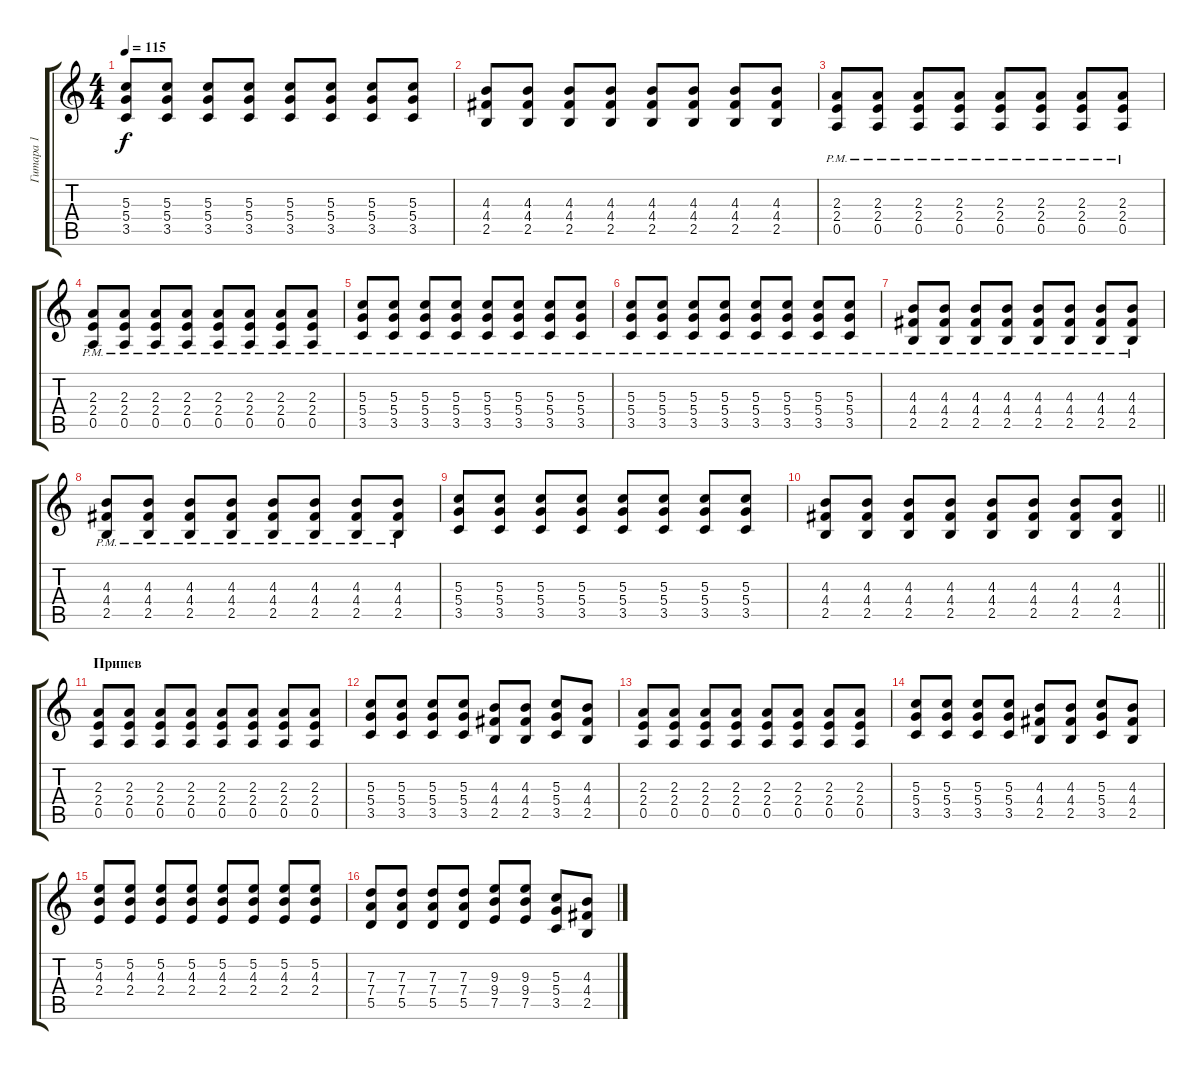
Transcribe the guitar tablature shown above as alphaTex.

\track ("Гитара 1" "Гитара 1") {instrument overdrivenguitar}
\staff {score tabs}
\tuning (E4 B3 G3 D3 A2 E2) {hide}
\ts (4 4)
\tempo 115
\clef g2
\ks c
(5.3 5.4 3.5).8{dy f} (5.3 5.4 3.5).8 (5.3 5.4 3.5).8 (5.3 5.4 3.5).8 (5.3 5.4 3.5).8 (5.3 5.4 3.5).8 (5.3 5.4 3.5).8 (5.3 5.4 3.5).8 |
(4.3 4.4 2.5).8 (4.3 4.4 2.5).8 (4.3 4.4 2.5).8 (4.3 4.4 2.5).8 (4.3 4.4 2.5).8 (4.3 4.4 2.5).8 (4.3 4.4 2.5).8 (4.3 4.4 2.5).8 |
(2.3{pm} 2.4{pm} 0.5{pm}).8 (2.3{pm} 2.4{pm} 0.5{pm}).8 (2.3{pm} 2.4{pm} 0.5{pm}).8 (2.3{pm} 2.4{pm} 0.5{pm}).8 (2.3{pm} 2.4{pm} 0.5{pm}).8 (2.3{pm} 2.4{pm} 0.5{pm}).8 (2.3{pm} 2.4{pm} 0.5{pm}).8 (2.3{pm} 2.4{pm} 0.5{pm}).8 |
(2.3{pm} 2.4{pm} 0.5{pm}).8 (2.3{pm} 2.4{pm} 0.5{pm}).8 (2.3{pm} 2.4{pm} 0.5{pm}).8 (2.3{pm} 2.4{pm} 0.5{pm}).8 (2.3{pm} 2.4{pm} 0.5{pm}).8 (2.3{pm} 2.4{pm} 0.5{pm}).8 (2.3{pm} 2.4{pm} 0.5{pm}).8 (2.3{pm} 2.4{pm} 0.5{pm}).8 |
(5.3{pm} 5.4{pm} 3.5{pm}).8 (5.3{pm} 5.4{pm} 3.5{pm}).8 (5.3{pm} 5.4{pm} 3.5{pm}).8 (5.3{pm} 5.4{pm} 3.5{pm}).8 (5.3{pm} 5.4{pm} 3.5{pm}).8 (5.3{pm} 5.4{pm} 3.5{pm}).8 (5.3{pm} 5.4{pm} 3.5{pm}).8 (5.3{pm} 5.4{pm} 3.5{pm}).8 |
(5.3{pm} 5.4{pm} 3.5{pm}).8 (5.3{pm} 5.4{pm} 3.5{pm}).8 (5.3{pm} 5.4{pm} 3.5{pm}).8 (5.3{pm} 5.4{pm} 3.5{pm}).8 (5.3{pm} 5.4{pm} 3.5{pm}).8 (5.3{pm} 5.4{pm} 3.5{pm}).8 (5.3{pm} 5.4{pm} 3.5{pm}).8 (5.3{pm} 5.4{pm} 3.5{pm}).8 |
(4.3{pm} 4.4{pm} 2.5{pm}).8 (4.3{pm} 4.4{pm} 2.5{pm}).8 (4.3{pm} 4.4{pm} 2.5{pm}).8 (4.3{pm} 4.4{pm} 2.5{pm}).8 (4.3{pm} 4.4{pm} 2.5{pm}).8 (4.3{pm} 4.4{pm} 2.5{pm}).8 (4.3{pm} 4.4{pm} 2.5{pm}).8 (4.3{pm} 4.4{pm} 2.5{pm}).8 |
(4.3{pm} 4.4{pm} 2.5{pm}).8 (4.3{pm} 4.4{pm} 2.5{pm}).8 (4.3{pm} 4.4{pm} 2.5{pm}).8 (4.3{pm} 4.4{pm} 2.5{pm}).8 (4.3{pm} 4.4{pm} 2.5{pm}).8 (4.3{pm} 4.4{pm} 2.5{pm}).8 (4.3{pm} 4.4{pm} 2.5{pm}).8 (4.3{pm} 4.4{pm} 2.5{pm}).8 |
(5.3 5.4 3.5).8 (5.3 5.4 3.5).8 (5.3 5.4 3.5).8 (5.3 5.4 3.5).8 (5.3 5.4 3.5).8 (5.3 5.4 3.5).8 (5.3 5.4 3.5).8 (5.3 5.4 3.5).8 |
\barLineRight lightlight
(4.3 4.4 2.5).8 (4.3 4.4 2.5).8 (4.3 4.4 2.5).8 (4.3 4.4 2.5).8 (4.3 4.4 2.5).8 (4.3 4.4 2.5).8 (4.3 4.4 2.5).8 (4.3 4.4 2.5).8 |
\section ("" "Припев")
(2.3 2.4 0.5).8 (2.3 2.4 0.5).8 (2.3 2.4 0.5).8 (2.3 2.4 0.5).8 (2.3 2.4 0.5).8 (2.3 2.4 0.5).8 (2.3 2.4 0.5).8 (2.3 2.4 0.5).8 |
(5.3 5.4 3.5).8 (5.3 5.4 3.5).8 (5.3 5.4 3.5).8 (5.3 5.4 3.5).8 (4.3 4.4 2.5).8 (4.3 4.4 2.5).8 (5.3 5.4 3.5).8 (4.3 4.4 2.5).8 |
(2.3 2.4 0.5).8 (2.3 2.4 0.5).8 (2.3 2.4 0.5).8 (2.3 2.4 0.5).8 (2.3 2.4 0.5).8 (2.3 2.4 0.5).8 (2.3 2.4 0.5).8 (2.3 2.4 0.5).8 |
(5.3 5.4 3.5).8 (5.3 5.4 3.5).8 (5.3 5.4 3.5).8 (5.3 5.4 3.5).8 (4.3 4.4 2.5).8 (4.3 4.4 2.5).8 (5.3 5.4 3.5).8 (4.3 4.4 2.5).8 |
(5.2 4.3 2.4).8 (5.2 4.3 2.4).8 (5.2 4.3 2.4).8 (5.2 4.3 2.4).8 (5.2 4.3 2.4).8 (5.2 4.3 2.4).8 (5.2 4.3 2.4).8 (5.2 4.3 2.4).8 |
(7.3 7.4 5.5).8 (7.3 7.4 5.5).8 (7.3 7.4 5.5).8 (7.3 7.4 5.5).8 (9.3 9.4 7.5).8 (9.3 9.4 7.5).8 (5.3 5.4 3.5).8 (4.3 4.4 2.5).8
